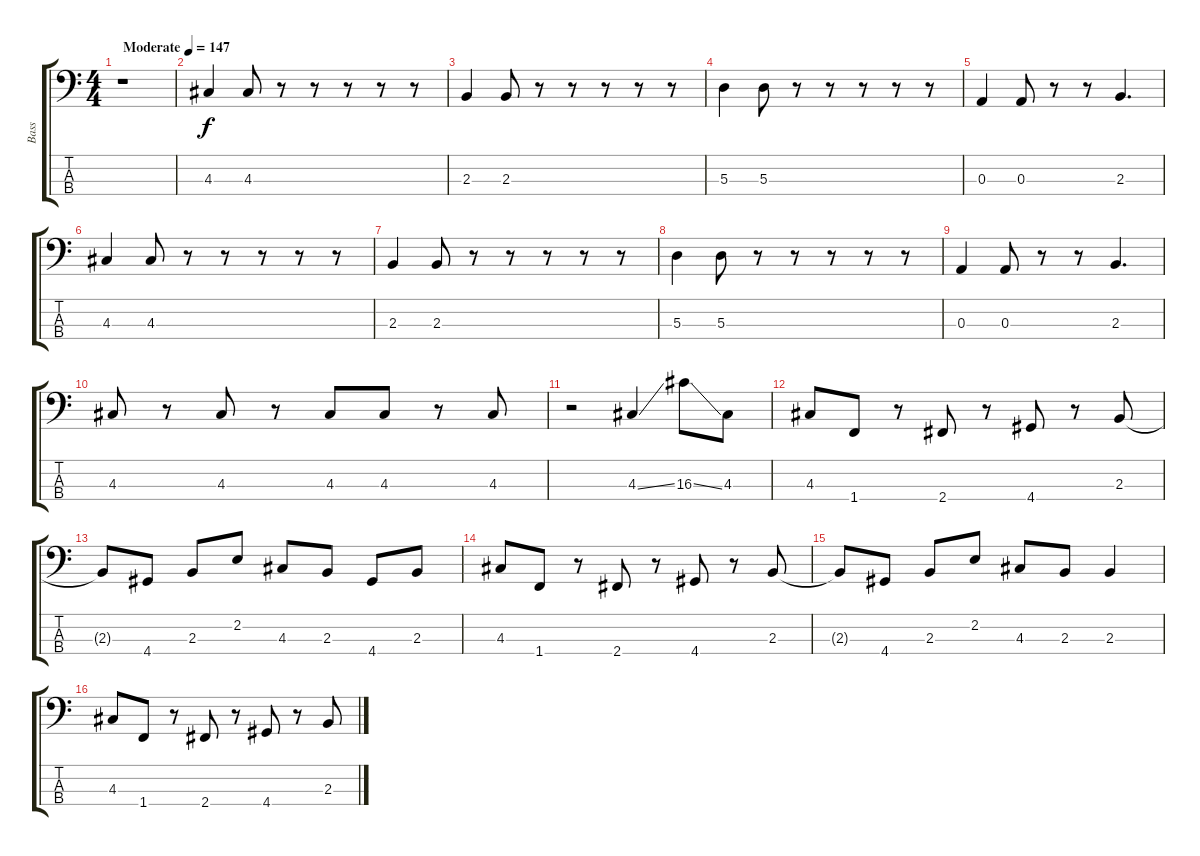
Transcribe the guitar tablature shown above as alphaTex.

\track ("Bass" "Bass") {instrument electricbasspick}
\staff {score tabs}
\tuning (G2 D2 A1 E1) {hide}
\ts (4 4)
\tempo (147 "Moderate")
\clef f4
\ks c
r.1{dy f instrument electricbasspick} |
4.3.4 4.3.8 r.8 r.8 r.8 r.8 r.8 |
2.3.4 2.3.8 r.8 r.8 r.8 r.8 r.8 |
5.3.4 5.3.8 r.8 r.8 r.8 r.8 r.8 |
0.3.4 0.3.8 r.8 r.8 2.3.4{d} |
4.3.4 4.3.8 r.8 r.8 r.8 r.8 r.8 |
2.3.4 2.3.8 r.8 r.8 r.8 r.8 r.8 |
5.3.4 5.3.8 r.8 r.8 r.8 r.8 r.8 |
0.3.4 0.3.8 r.8 r.8 2.3.4{d} |
4.3.8 r.8 4.3.8 r.8 4.3.8 4.3.8 r.8 4.3.8 |
r.2 4.3{ss}.4 16.3{ss}.8 4.3.8 |
4.3.8 1.4.8 r.8 2.4.8 r.8 4.4.8 r.8 2.3.8 |
2.3{t}.8 4.4.8 2.3.8 2.2.8 4.3.8 2.3.8 4.4.8 2.3.8 |
4.3.8 1.4.8 r.8 2.4.8 r.8 4.4.8 r.8 2.3.8 |
2.3{t}.8 4.4.8 2.3.8 2.2.8 4.3.8 2.3.8 2.3.4 |
4.3.8 1.4.8 r.8 2.4.8 r.8 4.4.8 r.8 2.3.8
